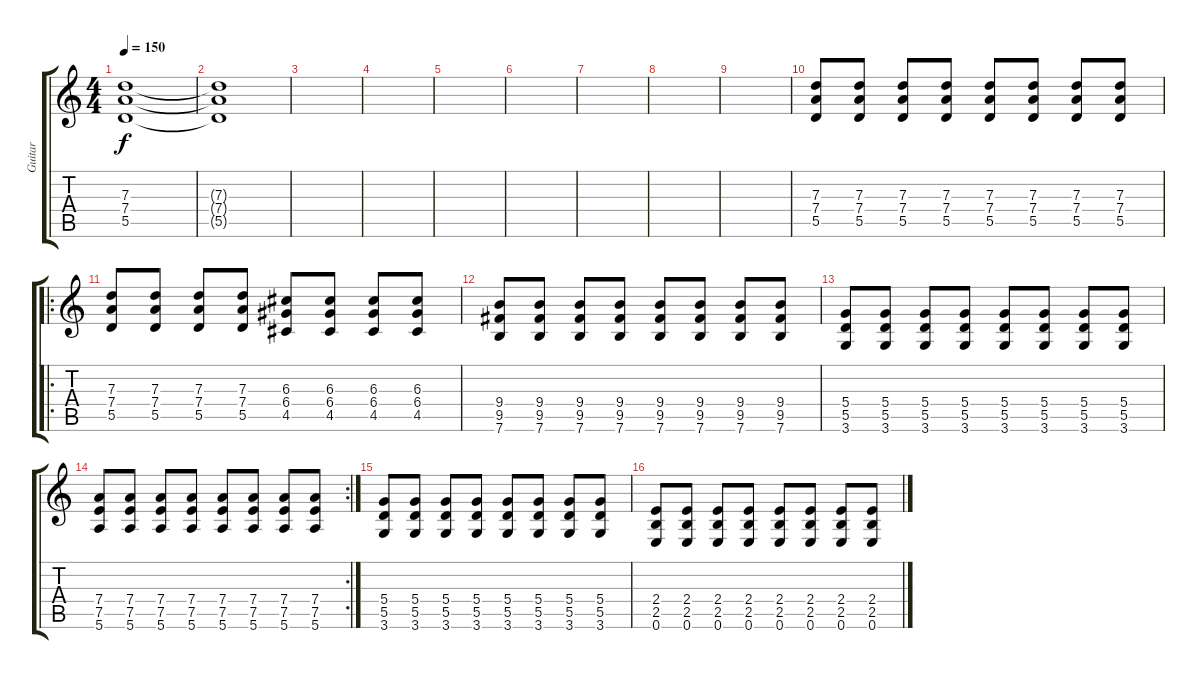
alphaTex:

\track ("Guitar" "Guitar") {instrument overdrivenguitar}
\staff {score tabs}
\tuning (E4 B3 G3 D3 A2 E2) {hide}
\ts (4 4)
\tempo 150
\clef g2
\ks c
(7.3 7.4 5.5).1{dy f} |
(7.3{t} 7.4{t} 5.5{t}).1 |
|
|
|
|
|
|
|
(7.3 7.4 5.5).8 (7.3 7.4 5.5).8 (7.3 7.4 5.5).8 (7.3 7.4 5.5).8 (7.3 7.4 5.5).8 (7.3 7.4 5.5).8 (7.3 7.4 5.5).8 (7.3 7.4 5.5).8 |
\ro
(7.3 7.4 5.5).8 (7.3 7.4 5.5).8 (7.3 7.4 5.5).8 (7.3 7.4 5.5).8 (6.3 6.4 4.5).8 (6.3 6.4 4.5).8 (6.3 6.4 4.5).8 (6.3 6.4 4.5).8 |
(9.4 9.5 7.6).8 (9.4 9.5 7.6).8 (9.4 9.5 7.6).8 (9.4 9.5 7.6).8 (9.4 9.5 7.6).8 (9.4 9.5 7.6).8 (9.4 9.5 7.6).8 (9.4 9.5 7.6).8 |
(5.4 5.5 3.6).8 (5.4 5.5 3.6).8 (5.4 5.5 3.6).8 (5.4 5.5 3.6).8 (5.4 5.5 3.6).8 (5.4 5.5 3.6).8 (5.4 5.5 3.6).8 (5.4 5.5 3.6).8 |
\rc 2
(7.4 7.5 5.6).8 (7.4 7.5 5.6).8 (7.4 7.5 5.6).8 (7.4 7.5 5.6).8 (7.4 7.5 5.6).8 (7.4 7.5 5.6).8 (7.4 7.5 5.6).8 (7.4 7.5 5.6).8 |
(5.4 5.5 3.6).8 (5.4 5.5 3.6).8 (5.4 5.5 3.6).8 (5.4 5.5 3.6).8 (5.4 5.5 3.6).8 (5.4 5.5 3.6).8 (5.4 5.5 3.6).8 (5.4 5.5 3.6).8 |
(2.4 2.5 0.6).8 (2.4 2.5 0.6).8 (2.4 2.5 0.6).8 (2.4 2.5 0.6).8 (2.4 2.5 0.6).8 (2.4 2.5 0.6).8 (2.4 2.5 0.6).8 (2.4 2.5 0.6).8
